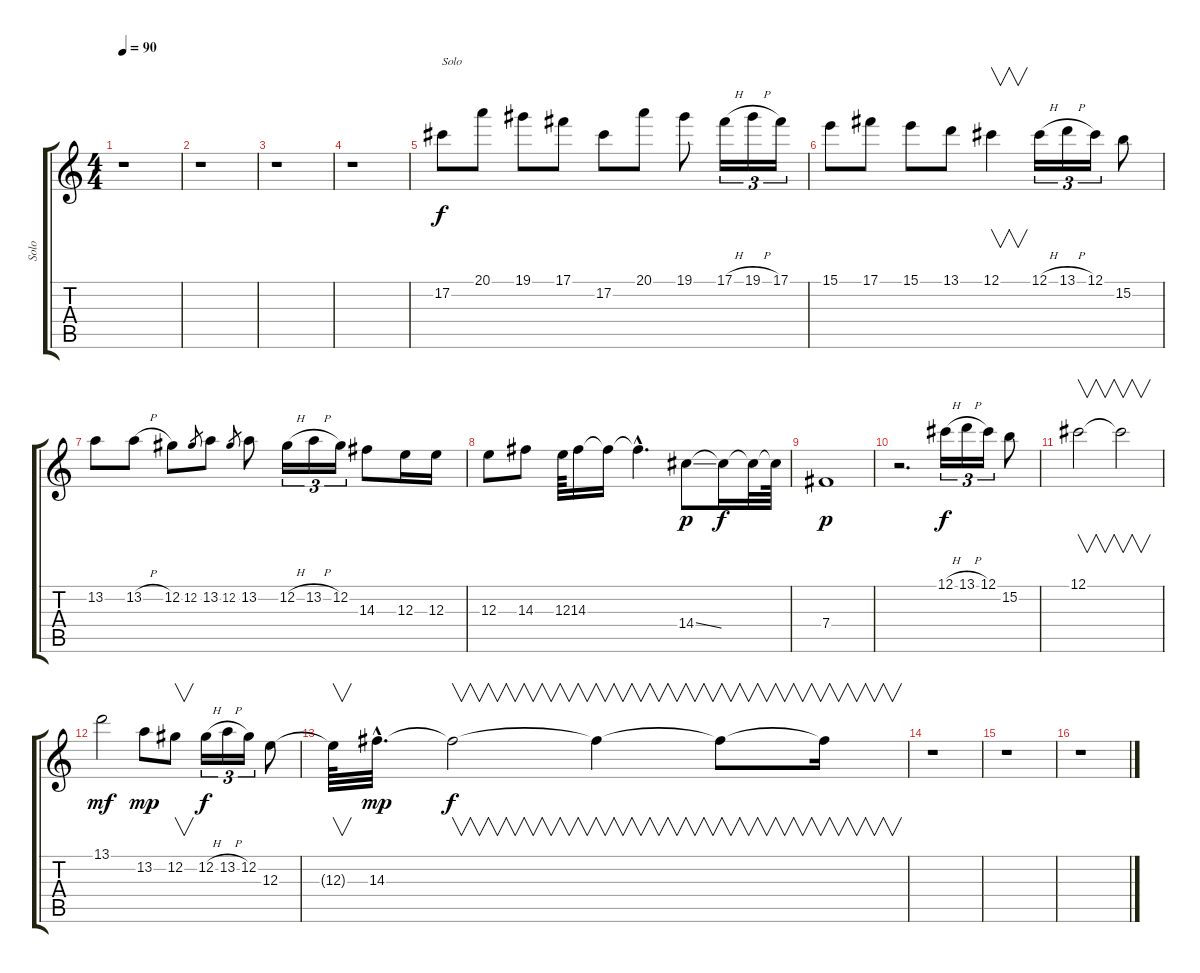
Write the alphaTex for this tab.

\track ("Solo" "Solo") {instrument electricguitarclean}
\staff {score tabs}
\tuning (Db4 Ab3 E3 B2 Gb2 Db2) {hide}
\ts (4 4)
\tempo 90
\clef g2
\ks c
r.1{dy f instrument electricguitarclean} |
r.1 |
r.1 |
r.1 |
17.2.8{txt "Solo"} 20.1.8 19.1.8 17.1.8 17.2.8 20.1.8 19.1.8 17.1{h}.16{tu (3 2)} 19.1{h}.16{tu (3 2)} 17.1.16{tu (3 2)} |
15.1.8 17.1.8 15.1.8 13.1.8 12.1.4{v} 12.1{h}.16{tu (3 2)} 13.1{h}.16{tu (3 2)} 12.1.16{tu (3 2)} 15.2.8 |
13.2.8 13.2{h}.8 12.2.8 12.2.8{gr} 13.2.8 12.2.8{gr} 13.2.8 12.2{h}.16{tu (3 2)} 13.2{h}.16{tu (3 2)} 12.2.16{tu (3 2)} 14.3.8 12.3.16 12.3.16 |
12.3.8 14.3.8 12.3.64 14.3.16 14.3{t}.16 14.3{hac t}.4{d} 14.4{ss}.8{dy p} 14.4{t}.16{dy f} 14.4{t}.32 14.4{t}.64 |
7.4.1{dy p} |
r.2{d} 12.1{h}.16{tu (3 2) dy f} 13.1{h}.16{tu (3 2)} 12.1.16{tu (3 2)} 15.2.8 |
12.1.2{v} 12.1{t}.2{v} |
13.1.2{dy mf} 13.2.8{dy mp} 12.2.8{v} 12.2{h}.16{tu (3 2) dy f} 13.2{h}.16{tu (3 2)} 12.2.16{tu (3 2)} 12.3.8 |
12.3{t}.64{v} 14.3{hac}.32{d dy mp} 14.3{t}.2{v dy f} 14.3{t}.4{v} 14.3{t}.8{v} 14.3{t}.16{v} |
r.1 |
r.1 |
r.1
